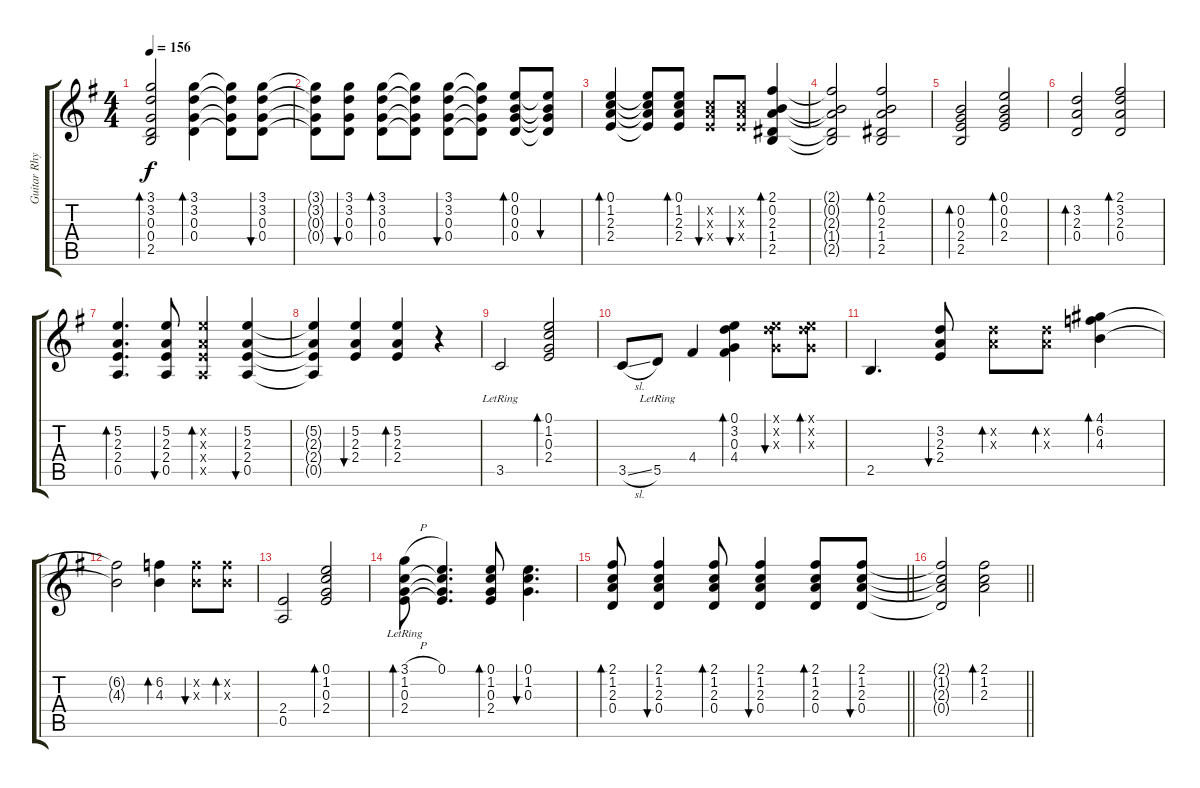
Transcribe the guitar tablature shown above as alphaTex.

\track ("Guitar Rhythm" "Guitar Rhy") {instrument electricguitarjazz}
\staff {score tabs}
\tuning (E4 B3 G3 D3 A2 E2) {hide}
\ts (4 4)
\tempo 156
\clef g2
\ks g
(3.1 3.2 0.3 0.4 2.5).2{bd 120 dy f} (3.1 3.2 0.3 0.4).4{bd 60} (3.1{t} 3.2{t} 0.3{t} 0.4{t}).8 (3.1 3.2 0.3 0.4).8{bu 60} |
(3.1{t} 3.2{t} 0.3{t} 0.4{t}).8 (3.1 3.2 0.3 0.4).8{bu 60} (3.1 3.2 0.3 0.4).8{bd 60} (3.1{t} 3.2{t} 0.3{t} 0.4{t}).8 (3.1 3.2 0.3 0.4).8{bu 60} (3.1{t} 3.2{t} 0.3{t} 0.4{t}).8 (0.1 0.2 0.3 0.4).8{bd 60} (0.1{t} 0.2{t} 0.3{t} 0.4{t}).8{bu 60} |
(0.1 1.2 2.3 2.4).4{bd 60} (0.1{t} 1.2{t} 2.3{t} 2.4{t}).8 (0.1 1.2 2.3 2.4).8{bd 60} (1.2{x} 2.3{x} 2.4{x}).8{bu 60} (1.2{x} 2.3{x} 2.4{x}).8{bu 60} (2.1 0.2 2.3 1.4 2.5).4{bd 60} |
(2.1{t} 0.2{t} 2.3{t} 1.4{t} 2.5{t}).2 (2.1 0.2 2.3 1.4 2.5).2{bd 60} |
(0.2 0.3 2.4 2.5).2{bd 60} (0.1 0.2 0.3 2.4).2{bd 60} |
(3.2 2.3 0.4).2{bd 60} (2.1 3.2 2.3 0.4).2{bd 60} |
(5.2 2.3 2.4 0.5).4{d bd 60} (5.2 2.3 2.4 0.5).8{bu 60} (5.2{x} 2.3{x} 2.4{x} 0.5{x}).4{bd 60} (5.2 2.3 2.4 0.5).4{bu 60} |
(5.2{t} 2.3{t} 2.4{t} 0.5{t}).4 (5.2 2.3 2.4).4{bu 60} (5.2 2.3 2.4).4{bd 60} r.4 |
3.5{lr}.2 (0.1 1.2 0.3 2.4).2{bd 60} |
3.5{sl}.8 5.5{lr}.8 4.4.4 (0.1 3.2 0.3 4.4).4{bd 60} (0.1{x} 3.2{x} 0.3{x}).8{bu 60} (0.1{x} 3.2{x} 0.3{x}).8{bd 60} |
2.5.4{d} (3.2 2.3 2.4).8{bu 60} (3.2{x} 2.3{x}).8{bd 60} (3.2{x} 2.3{x}).8{bd 60} (4.1 6.2 4.3).4{bd 60} |
(6.2{t} 4.3{t}).2 (6.2 4.3).4{bd 60} (6.2{x} 4.3{x}).8{bu 60} (6.2{x} 4.3{x}).8{bd 60} |
(2.4 0.5).2 (0.1 1.2 0.3 2.4).2{bd 60} |
(3.1{h} 1.2{lr} 0.3{lr} 2.4{lr}).8{bd 60} (0.1 1.2{t} 0.3{t} 2.4{t}).4{d} (0.1 1.2 0.3 2.4).8{bd 60} (0.1 1.2 0.3).4{d bu 60} |
\barLineRight lightlight
(2.1 1.2 2.3 0.4).8{bd 60} (2.1 1.2 2.3 0.4).4{bu 60} (2.1 1.2 2.3 0.4).8{bd 60} (2.1 1.2 2.3 0.4).4{bu 60} (2.1 1.2 2.3 0.4).8{bd 60} (2.1 1.2 2.3 0.4).8{bu 60} |
\barLineRight lightlight
(2.1{t} 1.2{t} 2.3{t} 0.4{t}).2 (2.1 1.2 2.3).2{bd 60}
